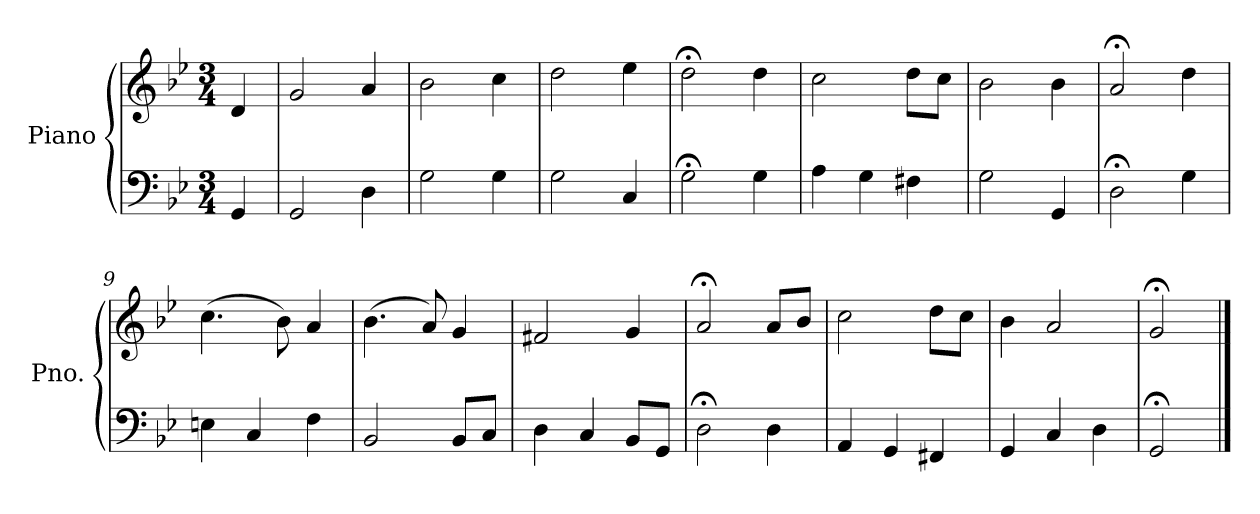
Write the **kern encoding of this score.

**kern	**kern
*part1	*part1
*staff2	*staff1
*I"Piano	*
*I'Pno.	*
*clefF4	*clefG2
*k[b-e-]	*k[b-e-]
*M3/4	*M3/4
=1	=1
4GG/	4d/
=2	=2
2GG/	2g/
4D\	4a/
=3	=3
2G\	2b-\
4G\	4cc\
=4	=4
2G\	2dd\
4C/	4ee-\
=5	=5
2G;<\	2dd;<\
4G\	4dd\
=6	=6
4A\	2cc\
4G\	.
4F#X\	8dd\L
.	8cc\J
=7	=7
2G\	2b-\
4GG/	4b-\
=8	=8
2D;<\	2a;</
4G\	4dd\
=9	=9
4En\	(4.cc\
4C/	.
.	8b-\)
4F\	4a/
=10	=10
2BB-/	(4.b-\
.	8a/)
8BB-/L	4g/
8C/J	.
!!LO:LB:g=z
=11	=11
4D\	2f#X/
4C/	.
8BB-/L	4g/
8GG/J	.
=12	=12
2D;<\	2a;</
4D\	8a/L
.	8b-/J
=13	=13
4AA/	2cc\
4GG/	.
4FF#X/	8dd\L
.	8cc\J
=14	=14
4GG/	4b-\
4C/	2a/
4D\	.
=15	=15
2GG;</	2g;</
==	==
*-	*-
